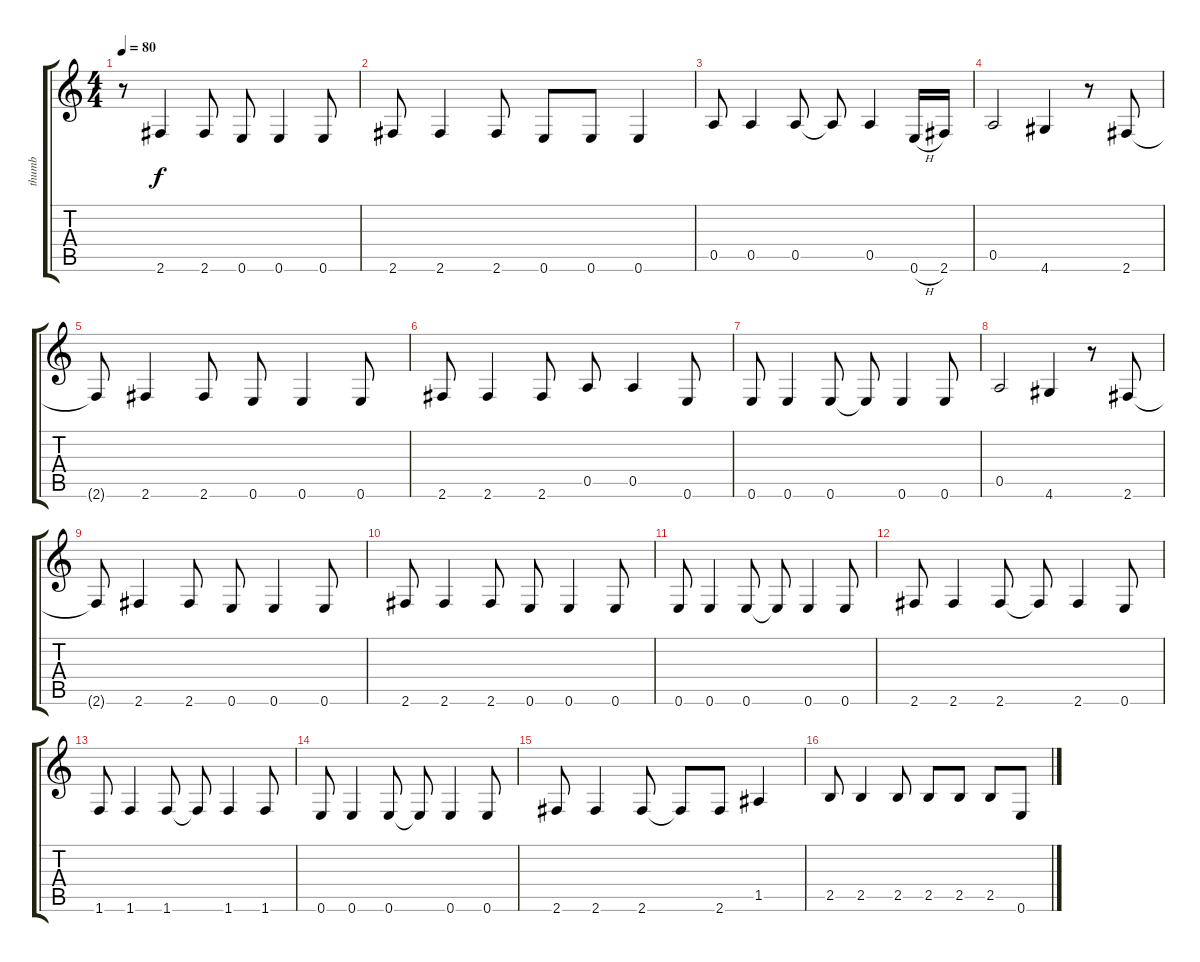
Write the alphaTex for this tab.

\track ("thumb" "thumb") {instrument acousticguitarnylon}
\staff {score tabs}
\tuning (E4 B3 G3 D3 A2 E2) {hide}
\ts (4 4)
\tempo 80
\clef g2
\ks c
r.8{dy f} 2.6.4 2.6.8 0.6.8 0.6.4 0.6.8 |
2.6.8 2.6.4 2.6.8 0.6.8 0.6.8 0.6.4 |
0.5.8 0.5.4 0.5.8 0.5{t}.8 0.5.4 0.6{h}.16 2.6.16 |
0.5.2 4.6.4 r.8 2.6.8 |
2.6{t}.8 2.6.4 2.6.8 0.6.8 0.6.4 0.6.8 |
2.6.8 2.6.4 2.6.8 0.5.8 0.5.4 0.6.8 |
0.6.8 0.6.4 0.6.8 0.6{t}.8 0.6.4 0.6.8 |
0.5.2 4.6.4 r.8 2.6.8 |
2.6{t}.8 2.6.4 2.6.8 0.6.8 0.6.4 0.6.8 |
2.6.8 2.6.4 2.6.8 0.6.8 0.6.4 0.6.8 |
0.6.8 0.6.4 0.6.8 0.6{t}.8 0.6.4 0.6.8 |
2.6.8 2.6.4 2.6.8 2.6{t}.8 2.6.4 0.6.8 |
1.6.8 1.6.4 1.6.8 1.6{t}.8 1.6.4 1.6.8 |
0.6.8 0.6.4 0.6.8 0.6{t}.8 0.6.4 0.6.8 |
2.6.8 2.6.4 2.6.8 2.6{t}.8 2.6.8 1.5.4 |
2.5.8 2.5.4 2.5.8 2.5.8 2.5.8 2.5.8 0.6.8
